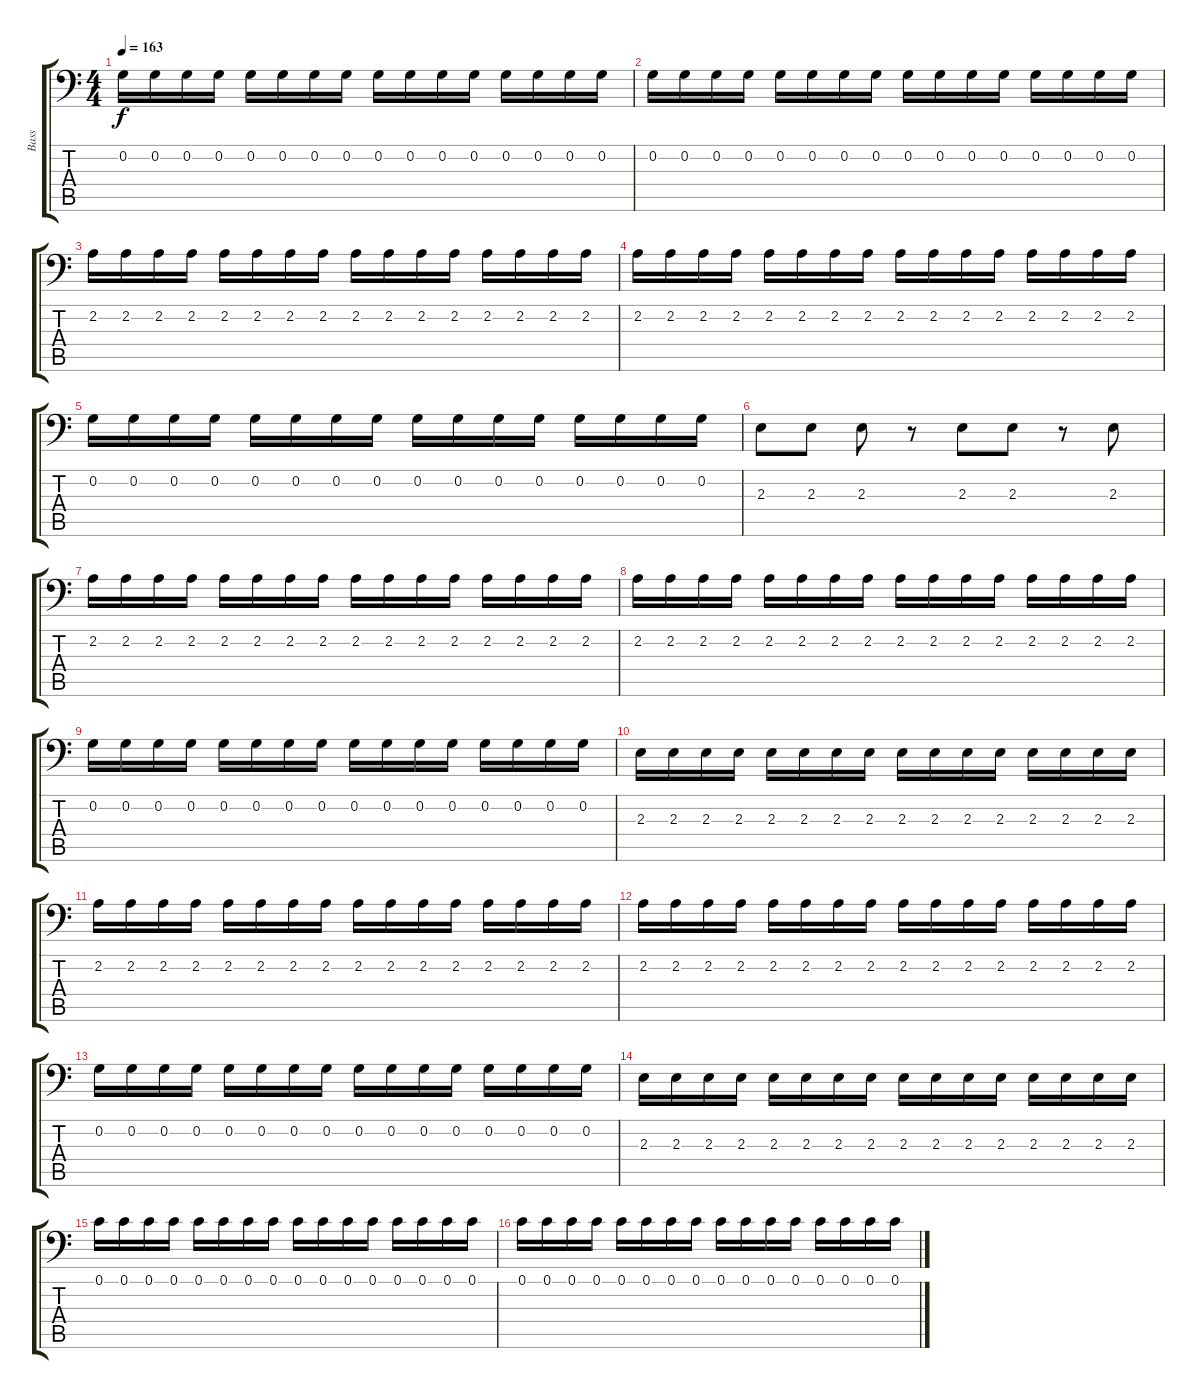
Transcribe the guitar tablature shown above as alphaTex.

\track ("Bass" "Bass") {instrument electricbasspick}
\staff {score tabs}
\tuning (C3 G2 D2 A1 E1 B0) {hide}
\ts (4 4)
\tempo 163
\clef f4
\ks c
0.2.16{dy f} 0.2.16 0.2.16 0.2.16 0.2.16 0.2.16 0.2.16 0.2.16 0.2.16 0.2.16 0.2.16 0.2.16 0.2.16 0.2.16 0.2.16 0.2.16 |
0.2.16 0.2.16 0.2.16 0.2.16 0.2.16 0.2.16 0.2.16 0.2.16 0.2.16 0.2.16 0.2.16 0.2.16 0.2.16 0.2.16 0.2.16 0.2.16 |
2.2.16 2.2.16 2.2.16 2.2.16 2.2.16 2.2.16 2.2.16 2.2.16 2.2.16 2.2.16 2.2.16 2.2.16 2.2.16 2.2.16 2.2.16 2.2.16 |
2.2.16 2.2.16 2.2.16 2.2.16 2.2.16 2.2.16 2.2.16 2.2.16 2.2.16 2.2.16 2.2.16 2.2.16 2.2.16 2.2.16 2.2.16 2.2.16 |
0.2.16 0.2.16 0.2.16 0.2.16 0.2.16 0.2.16 0.2.16 0.2.16 0.2.16 0.2.16 0.2.16 0.2.16 0.2.16 0.2.16 0.2.16 0.2.16 |
2.3.8 2.3.8 2.3.8 r.8 2.3.8 2.3.8 r.8 2.3.8 |
2.2.16 2.2.16 2.2.16 2.2.16 2.2.16 2.2.16 2.2.16 2.2.16 2.2.16 2.2.16 2.2.16 2.2.16 2.2.16 2.2.16 2.2.16 2.2.16 |
2.2.16 2.2.16 2.2.16 2.2.16 2.2.16 2.2.16 2.2.16 2.2.16 2.2.16 2.2.16 2.2.16 2.2.16 2.2.16 2.2.16 2.2.16 2.2.16 |
0.2.16 0.2.16 0.2.16 0.2.16 0.2.16 0.2.16 0.2.16 0.2.16 0.2.16 0.2.16 0.2.16 0.2.16 0.2.16 0.2.16 0.2.16 0.2.16 |
2.3.16 2.3.16 2.3.16 2.3.16 2.3.16 2.3.16 2.3.16 2.3.16 2.3.16 2.3.16 2.3.16 2.3.16 2.3.16 2.3.16 2.3.16 2.3.16 |
2.2.16 2.2.16 2.2.16 2.2.16 2.2.16 2.2.16 2.2.16 2.2.16 2.2.16 2.2.16 2.2.16 2.2.16 2.2.16 2.2.16 2.2.16 2.2.16 |
2.2.16 2.2.16 2.2.16 2.2.16 2.2.16 2.2.16 2.2.16 2.2.16 2.2.16 2.2.16 2.2.16 2.2.16 2.2.16 2.2.16 2.2.16 2.2.16 |
0.2.16 0.2.16 0.2.16 0.2.16 0.2.16 0.2.16 0.2.16 0.2.16 0.2.16 0.2.16 0.2.16 0.2.16 0.2.16 0.2.16 0.2.16 0.2.16 |
2.3.16 2.3.16 2.3.16 2.3.16 2.3.16 2.3.16 2.3.16 2.3.16 2.3.16 2.3.16 2.3.16 2.3.16 2.3.16 2.3.16 2.3.16 2.3.16 |
0.1.16 0.1.16 0.1.16 0.1.16 0.1.16 0.1.16 0.1.16 0.1.16 0.1.16 0.1.16 0.1.16 0.1.16 0.1.16 0.1.16 0.1.16 0.1.16 |
0.1.16 0.1.16 0.1.16 0.1.16 0.1.16 0.1.16 0.1.16 0.1.16 0.1.16 0.1.16 0.1.16 0.1.16 0.1.16 0.1.16 0.1.16 0.1.16
